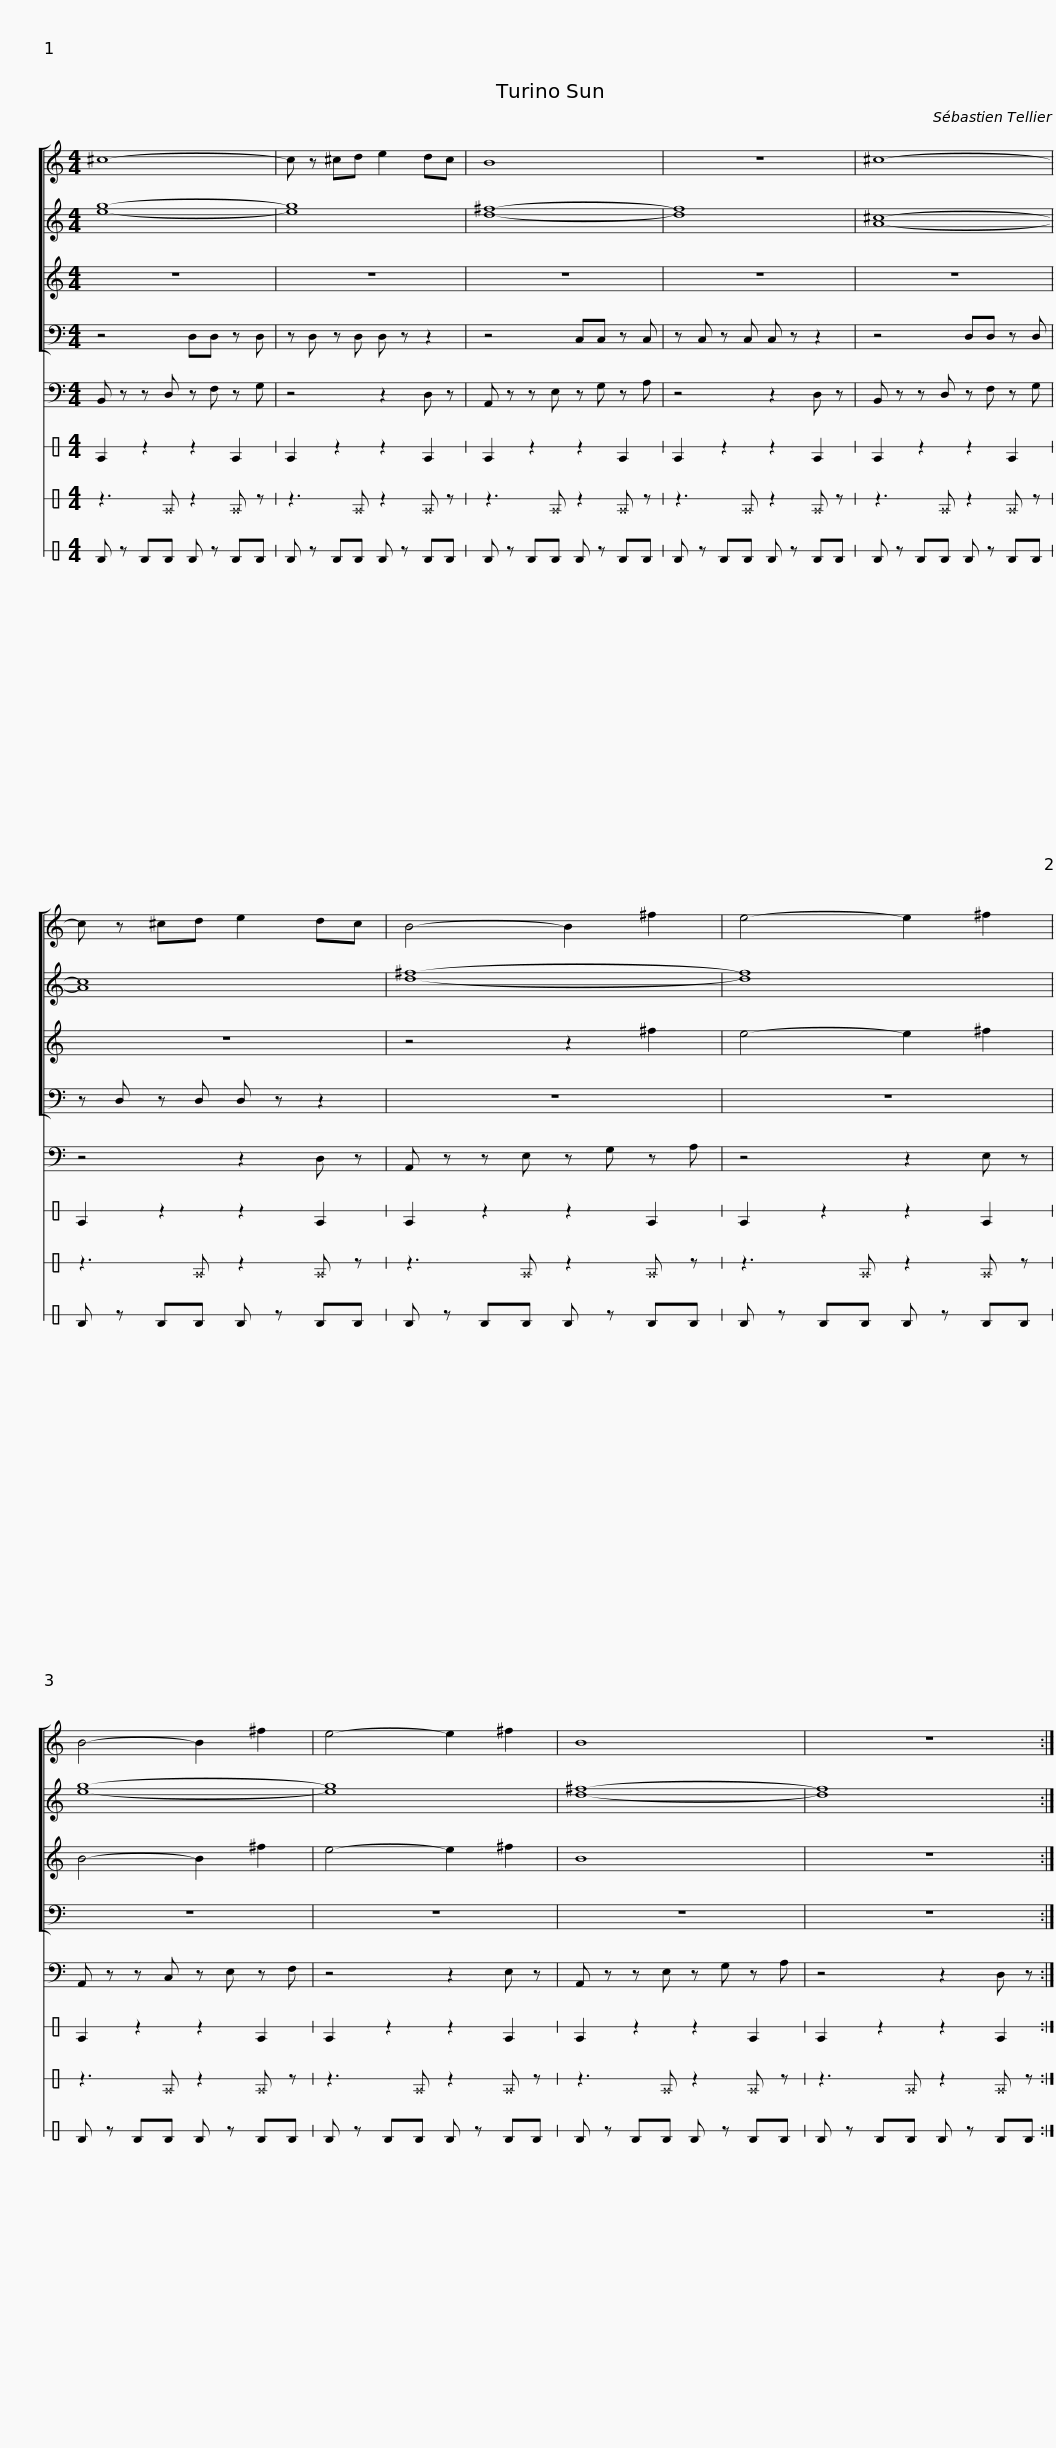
X:1
%%score [ 1 2 3 4 ] 5 6 7 8
L:1/8
M:4/4
I:linebreak $
K:C
V:1 treble transpose=-2
V:2 treble transpose=-2
V:3 treble transpose=-14
V:4 bass
V:5 bass
V:6 perc stafflines=1
K:none
V:7 perc stafflines=1
K:none
V:8 perc stafflines=1
K:none
V:1
[K:C] ^c8- | c z ^cd e2 dc | B8 |$ z8 | ^c8- | %5
 c z ^cd e2 dc | B4- B2 ^f2 |$ e4- e2 ^f2 | B4- B2 ^f2 | e4- e2 ^f2 | %10
 B8 |$ z8 :| %12
V:2
[K:C] [eg]8- | [eg]8 | [d^f]8- |$ [df]8 | [A^c]8- | %5
 [Ac]8 | [d^f]8- |$ [df]8 | [eg]8- | [eg]8 | %10
 [d^f]8- |$ [df]8 :| %12
V:3
[K:C] z8 | z8 | z8 |$ z8 | z8 | %5
 z8 | z4 z2 ^f2 |$ e4- e2 ^f2 | B4- B2 ^f2 | e4- e2 ^f2 | %10
 B8 |$ z8 :| %12
V:4
 z4 D,D, z D, | z D, z D, D, z z2 | z4 C,C, z C, |$ z C, z C, C, z z2 | z4 D,D, z D, | %5
 z D, z D, D, z z2 | z8 |$ z8 | z8 | z8 | %10
 z8 |$ z8 :| %12
V:5
 B,, z z D, z F, z G, | z4 z2 D, z | A,, z z E, z G, z A, |$ z4 z2 D, z | B,, z z D, z F, z G, | %5
 z4 z2 D, z | A,, z z E, z G, z A, |$ z4 z2 E, z | A,, z z C, z E, z F, | z4 z2 E, z | %10
 A,, z z E, z G, z A, |$ z4 z2 D, z :| %12
V:6
 E2 z2 z2 E2 | E2 z2 z2 E2 | E2 z2 z2 E2 |$ E2 z2 z2 E2 | E2 z2 z2 E2 | %5
 E2 z2 z2 E2 | E2 z2 z2 E2 |$ E2 z2 z2 E2 | E2 z2 z2 E2 | E2 z2 z2 E2 | %10
 E2 z2 z2 E2 |$ E2 z2 z2 E2 :| %12
V:7
 z3 ^E z2 ^E z | z3 ^E z2 ^E z | z3 ^E z2 ^E z |$ z3 ^E z2 ^E z | z3 ^E z2 ^E z | %5
 z3 ^E z2 ^E z | z3 ^E z2 ^E z |$ z3 ^E z2 ^E z | z3 ^E z2 ^E z | z3 ^E z2 ^E z | %10
 z3 ^E z2 ^E z |$ z3 ^E z2 ^E z :| %12
V:8
 F z FF F z FF | F z FF F z FF | F z FF F z FF |$ F z FF F z FF | F z FF F z FF | %5
 F z FF F z FF | F z FF F z FF |$ F z FF F z FF | F z FF F z FF | F z FF F z FF | %10
 F z FF F z FF |$ F z FF F z FF :| %12
